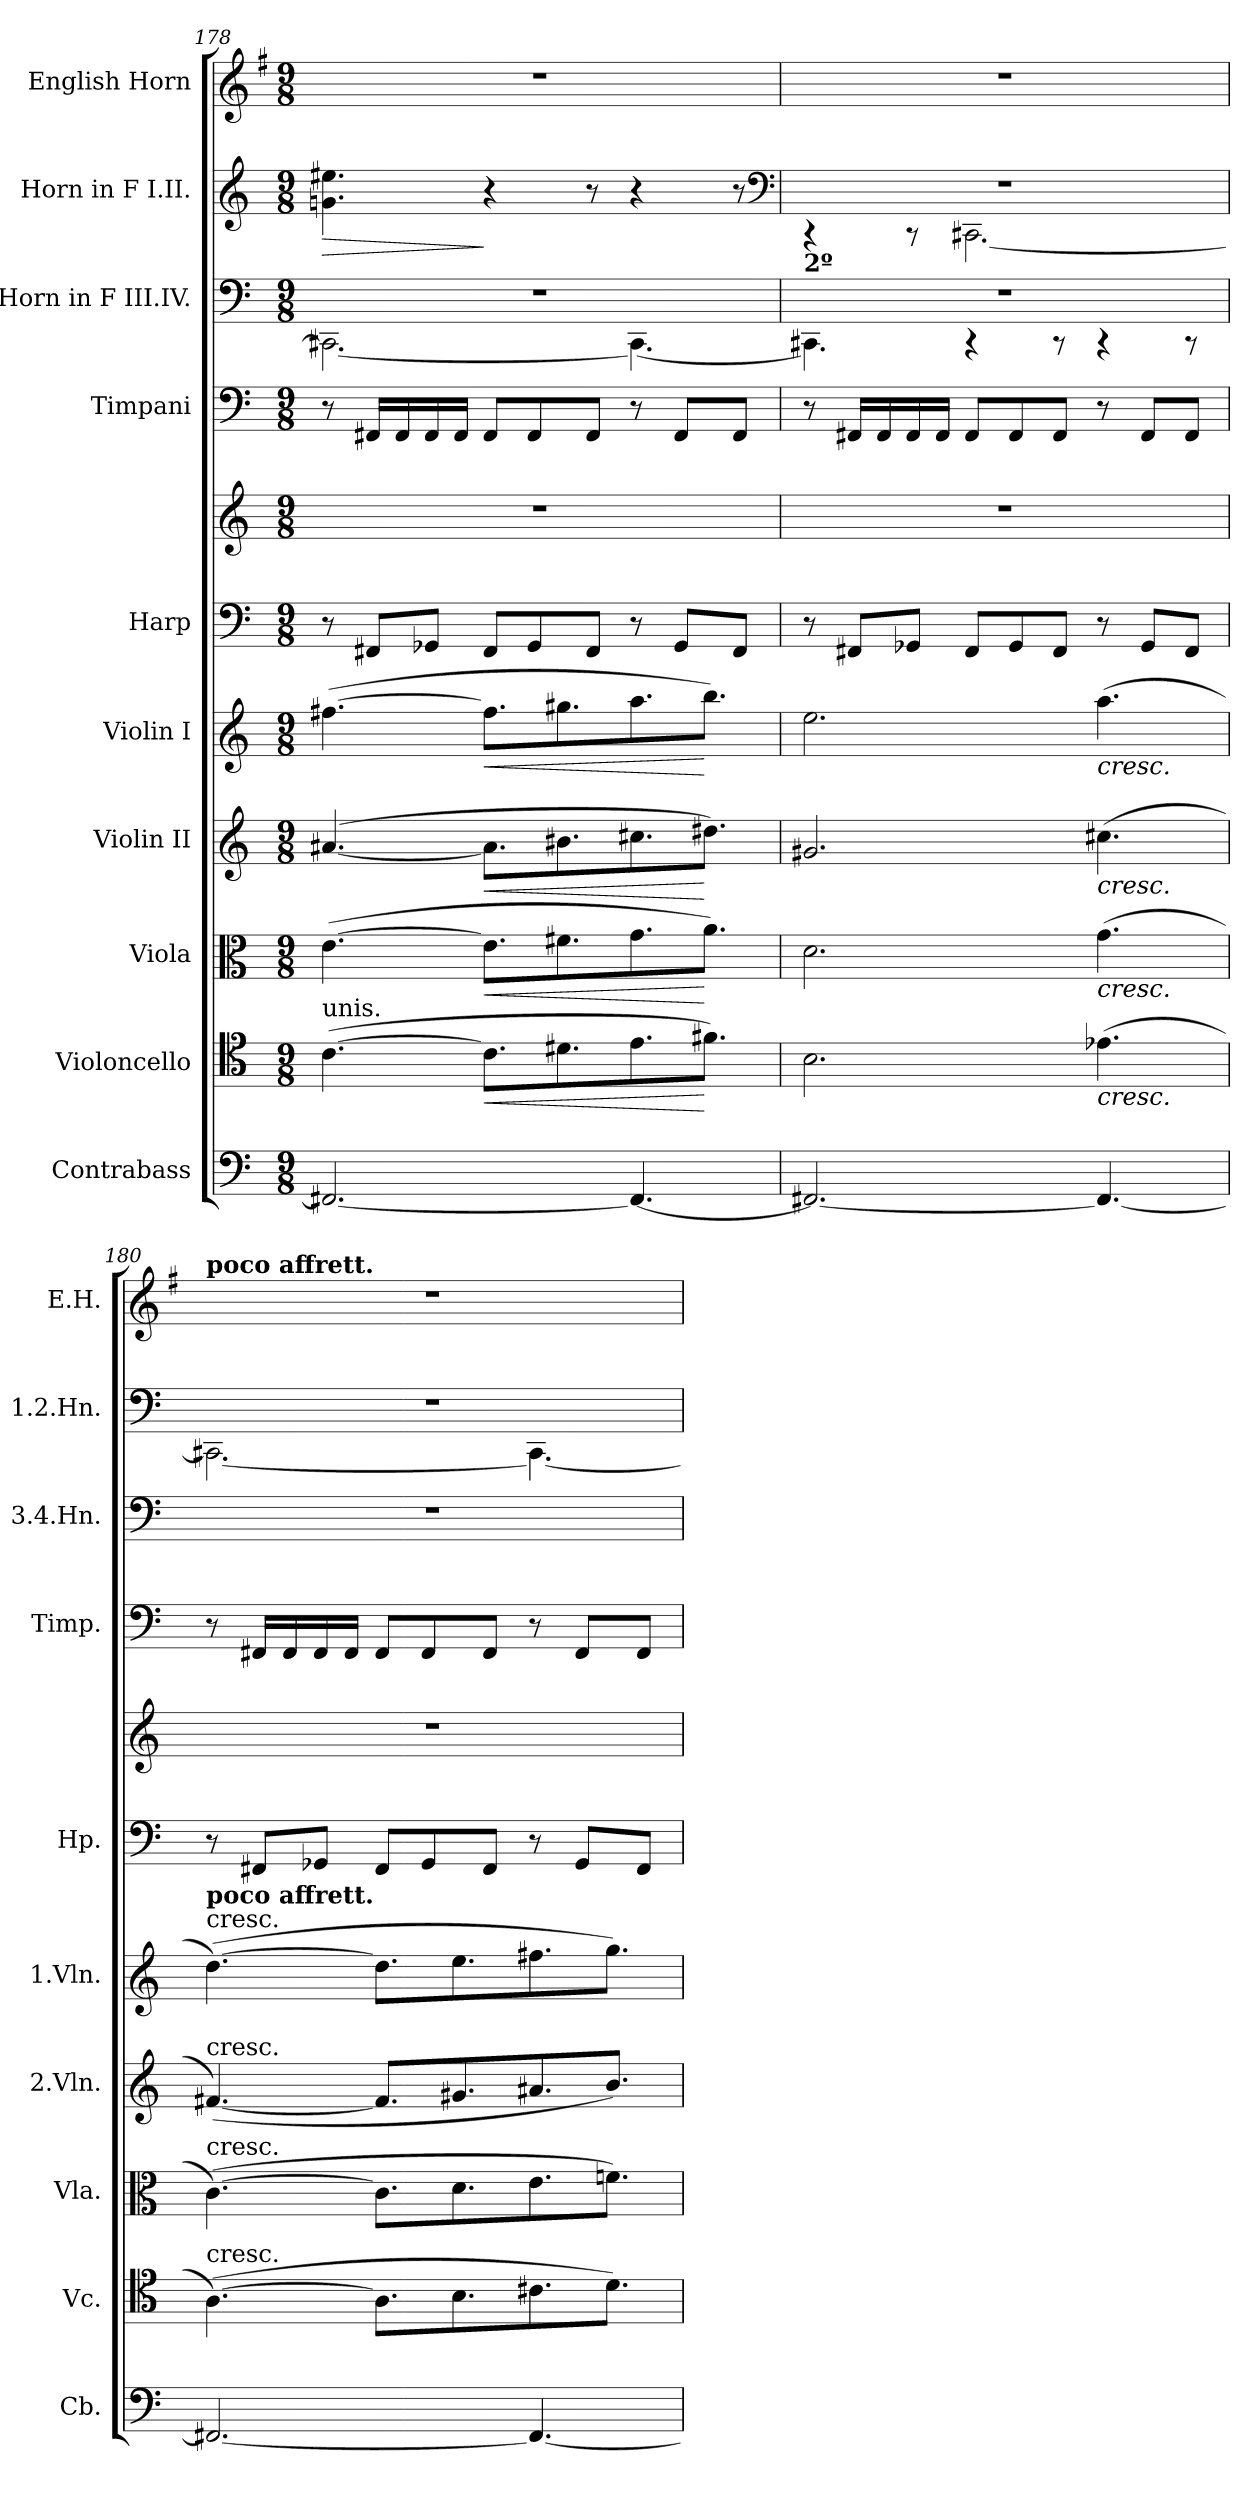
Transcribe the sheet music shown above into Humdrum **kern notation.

**kern	**kern	**dynam	**kern	**dynam	**kern	**dynam	**kern	**dynam	**kern	**kern	**kern	**kern	**kern	**dynam	**kern
*part10	*part9	*part9	*part8	*part8	*part7	*part7	*part6	*part6	*part5	*part5	*part4	*part3	*part2	*part2	*part1
*staff11	*staff10	*staff10	*staff9	*staff9	*staff8	*staff8	*staff7	*staff7	*staff6	*staff5	*staff4	*staff3	*staff2	*staff2	*staff1
*I"Contrabass	*I"Violoncello	*	*I"Viola	*	*I"Violin II	*	*I"Violin I	*	*I"Harp	*	*I"Timpani	*I"Horn in F III.IV.	*I"Horn in F I.II.	*	*I"English Horn
*I'Cb.	*I'Vc.	*	*I'Vla.	*	*I'2.Vln.	*	*I'1.Vln.	*	*I'Hp.	*	*I'Timp.	*I'3.4.Hn.	*I'1.2.Hn.	*	*I'E.H.
*clefF4	*clefC4	*	*clefC3	*	*clefG2	*	*clefG2	*	*clefF4	*clefG2	*clefF4	*clefF4	*clefG2	*	*clefG2
*ITrd7c12	*	*	*	*	*	*	*	*	*	*	*	*ITrd-3c-5	*ITrd4c7	*	*ITrd4c7
*k[]	*k[]	*	*k[]	*	*k[]	*	*k[]	*	*k[]	*k[]	*k[]	*k[b-]	*k[b-]	*	*k[]
*C:	*C:	*	*C:	*	*C:	*	*C:	*	*C:	*C:	*C:	*F:	*F:	*	*C:
*M9/8	*M9/8	*	*M9/8	*	*M9/8	*	*M9/8	*	*M9/8	*M9/8	*M9/8	*M9/8	*M9/8	*	*M9/8
=178	=178	=178	=178	=178	=178	=178	=178	=178	=178	=178	=178	=178	=178	=178	=178
*	*	*	*	*	*	*	*	*	*	*	*	*^	*	*	*
!	!LO:TX:a:t=unis.	!	!	!	!	!	!	!	!	!	!	!	!	!	!	!
!	!	!	!	!	!	!	!	!	!	!	!	!	!	!	!LO:HP:b	!
2.FFF#X_	([4.c	.	([4.e	.	([4.a#X	.	([4.ff#X	.	8r	8%9r	8r	8%9r	2.FF#X_	4.cn 4.a#X	>	8%9r
.	.	.	.	.	.	.	.	.	8FF#XL	.	16FF#XLL	.	.	.	.	.
.	.	.	.	.	.	.	.	.	.	.	16FF#	.	.	.	.	.
.	.	.	.	.	.	.	.	.	8GG-XJ	.	16FF#	.	.	.	.	.
.	.	.	.	.	.	.	.	.	.	.	16FF#JJ	.	.	.	.	.
!	!	!LO:HP:b	!	!LO:HP:b	!	!LO:HP:b	!	!LO:HP:b	!	!	!	!	!	!	!	!
.	8.cL]	<	8.eL]	<	8.a#L]	<	8.ff#L]	<	8FF#L	.	8FF#L	.	.	4r	]	.
.	.	.	.	.	.	.	.	.	8GG-	.	8FF#	.	.	.	.	.
.	8.d#X	.	8.f#X	.	8.b#X	.	8.gg#X	.	.	.	.	.	.	.	.	.
.	.	.	.	.	.	.	.	.	8FF#J	.	8FF#J	.	.	8r	.	.
4.FFF#_	8.e	.	8.g	.	8.cc#X	.	8.aa	.	8r	.	8r	.	4.FF#_	4r	.	.
.	.	.	.	.	.	.	.	.	8GG-L	.	8FF#L	.	.	.	.	.
.	8.f#XJ)	[	8.aJ)	[	8.dd#XJ)	[	8.bbJ)	[	.	.	.	.	.	.	.	.
.	.	.	.	.	.	.	.	.	8FF#J	.	8FF#J	.	.	8r	.	.
*	*	*	*	*	*	*	*	*	*	*	*	*	*	*clefF4	*	*
=179	=179	=179	=179	=179	=179	=179	=179	=179	=179	=179	=179	=179	=179	=179	=179	=179
*	*	*	*	*	*	*	*	*	*	*	*	*	*	*^	*	*
!	!	!	!	!	!	!	!	!	!	!	!	!	!	!LO:TX:b:B:t=2º	!	!	!
2.FFF#X_	2.B	.	2.d	.	2.g#X	.	2.ee	.	8r	8%9r	8r	8%9r	4.FF#X]	8%9r	4rCC	.	8%9r
.	.	.	.	.	.	.	.	.	8FF#XL	.	16FF#XLL	.	.	.	.	.	.
.	.	.	.	.	.	.	.	.	.	.	16FF#	.	.	.	.	.	.
.	.	.	.	.	.	.	.	.	8GG-XJ	.	16FF#	.	.	.	8r	.	.
.	.	.	.	.	.	.	.	.	.	.	16FF#JJ	.	.	.	.	.	.
.	.	.	.	.	.	.	.	.	8FF#L	.	8FF#L	.	4r	.	[2.FFF#X	.	.
.	.	.	.	.	.	.	.	.	8GG-	.	8FF#	.	.	.	.	.	.
.	.	.	.	.	.	.	.	.	8FF#J	.	8FF#J	.	8r	.	.	.	.
!	!	!	!	!	!	!	!LO:TX:b:i:t=cresc.	!	!	!	!	!	!	!	!	!	!
!	!	!	!	!	!LO:TX:b:i:t=cresc.	!	!	!	!	!	!	!	!	!	!	!	!
!	!	!	!LO:TX:b:i:t=cresc.	!	!	!	!	!	!	!	!	!	!	!	!	!	!
!	!LO:TX:b:i:t=cresc.	!	!	!	!	!	!	!	!	!	!	!	!	!	!	!	!
4.FFF#_	(4.e-X	.	(4.g	.	(4.cc#X	.	(4.aa	.	8r	.	8r	.	4r	.	.	.	.
.	.	.	.	.	.	.	.	.	8GG-L	.	8FF#L	.	.	.	.	.	.
.	.	.	.	.	.	.	.	.	8FF#J	.	8FF#J	.	8r	.	.	.	.
=180	=180	=180	=180	=180	=180	=180	=180	=180	=180	=180	=180	=180	=180	=180	=180	=180	=180
!	!	!	!	!	!	!	!	!	!	!	!	!	!	!	!	!	!LO:TX:a:B:t=poco affrett.
!	!	!	!	!	!	!	!LO:TX:t=cresc.	!	!	!	!	!	!	!	!	!	!
!	!	!	!	!	!	!	!LO:TX:a:B:t=poco affrett.	!	!	!	!	!	!	!	!	!	!
!	!	!	!	!	!LO:TX:t=cresc.	!	!	!	!	!	!	!	!	!	!	!	!
!	!	!	!LO:TX:t=cresc.	!	!	!	!	!	!	!	!	!	!	!	!	!	!
!	!LO:TX:t=cresc.	!	!	!	!	!	!	!	!	!	!	!	!	!	!	!	!
*	*	*	*	*	*	*	*	*	*	*	*	*v	*v	*	*	*	*
2.FFF#X_	([4.A)	.	([4.c)	.	([4.f#X)	.	([4.dd)	.	8r	8%9r	8r	8%9r	8%9r	2.FFF#X_	.	8%9r
.	.	.	.	.	.	.	.	.	8FF#XL	.	16FF#XLL	.	.	.	.	.
.	.	.	.	.	.	.	.	.	.	.	16FF#	.	.	.	.	.
.	.	.	.	.	.	.	.	.	8GG-XJ	.	16FF#	.	.	.	.	.
.	.	.	.	.	.	.	.	.	.	.	16FF#JJ	.	.	.	.	.
.	8.AL]	.	8.cL]	.	8.f#L]	.	8.ddL]	.	8FF#L	.	8FF#L	.	.	.	.	.
.	.	.	.	.	.	.	.	.	8GG-	.	8FF#	.	.	.	.	.
.	8.B	.	8.d	.	8.g#X	.	8.ee	.	.	.	.	.	.	.	.	.
.	.	.	.	.	.	.	.	.	8FF#J	.	8FF#J	.	.	.	.	.
4.FFF#_	8.c#X	.	8.e	.	8.a#X	.	8.ff#X	.	8r	.	8r	.	.	4.FFF#_	.	.
.	.	.	.	.	.	.	.	.	8GG-L	.	8FF#L	.	.	.	.	.
.	8.dJ)	.	8.fniJ)	.	8.bJ)	.	8.ggJ)	.	.	.	.	.	.	.	.	.
.	.	.	.	.	.	.	.	.	8FF#J	.	8FF#J	.	.	.	.	.
*	*	*	*	*	*	*	*	*	*	*	*	*	*v	*v	*	*
=	=	=	=	=	=	=	=	=	=	=	=	=	=	=	=
*-	*-	*-	*-	*-	*-	*-	*-	*-	*-	*-	*-	*-	*-	*-	*-
